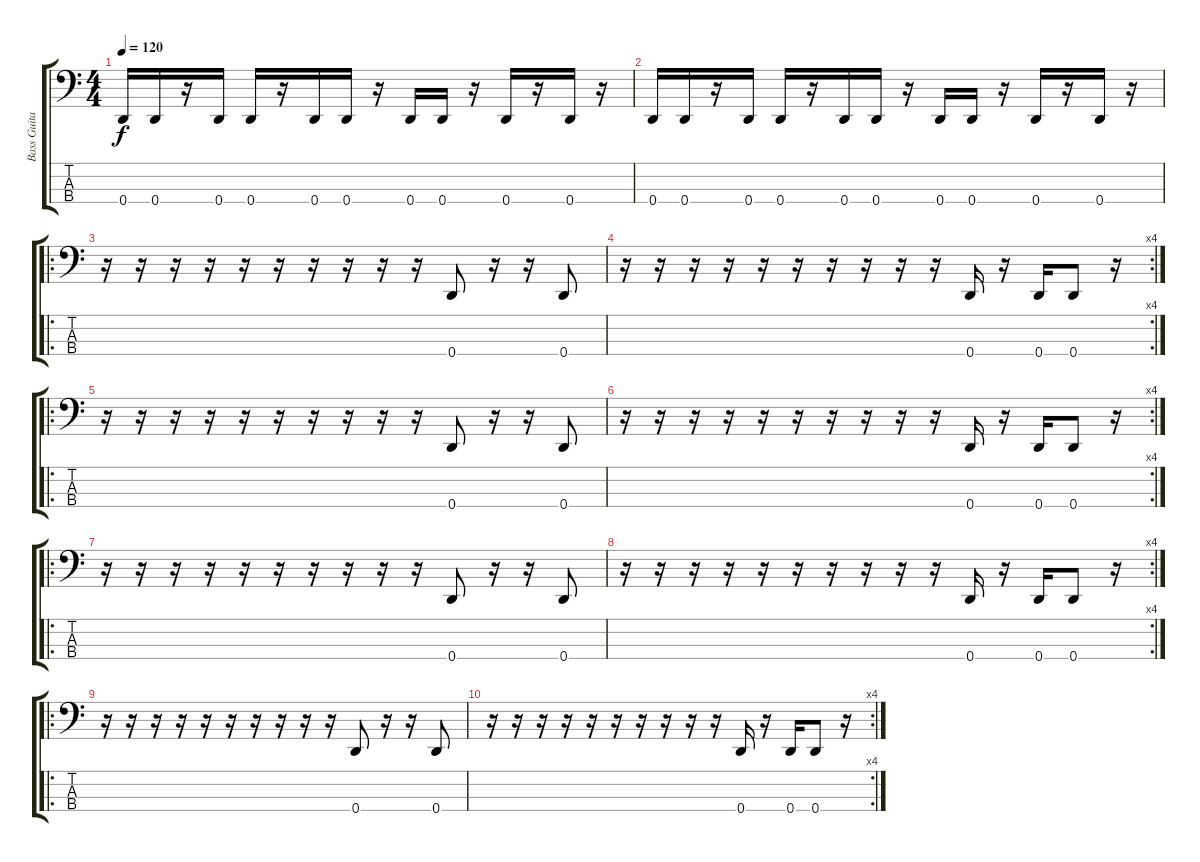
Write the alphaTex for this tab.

\track ("Bass Guitar" "Bass Guita") {instrument slapbass2}
\staff {score tabs}
\tuning (G2 D2 A1 D1) {hide}
\ts (4 4)
\tempo 120
\clef f4
\ks c
0.4.16{dy f} 0.4.16 r.16 0.4.16 0.4.16 r.16 0.4.16 0.4.16 r.16 0.4.16 0.4.16 r.16 0.4.16 r.16 0.4.16 r.16 |
0.4.16 0.4.16 r.16 0.4.16 0.4.16 r.16 0.4.16 0.4.16 r.16 0.4.16 0.4.16 r.16 0.4.16 r.16 0.4.16 r.16 |
\ro
r.16 r.16 r.16 r.16 r.16 r.16 r.16 r.16 r.16 r.16 0.4.8 r.16 r.16 0.4.8 |
\rc 4
r.16 r.16 r.16 r.16 r.16 r.16 r.16 r.16 r.16 r.16 0.4.16 r.16 0.4.16 0.4.8 r.16 |
\ro
r.16 r.16 r.16 r.16 r.16 r.16 r.16 r.16 r.16 r.16 0.4.8 r.16 r.16 0.4.8 |
\rc 4
r.16 r.16 r.16 r.16 r.16 r.16 r.16 r.16 r.16 r.16 0.4.16 r.16 0.4.16 0.4.8 r.16 |
\ro
r.16 r.16 r.16 r.16 r.16 r.16 r.16 r.16 r.16 r.16 0.4.8 r.16 r.16 0.4.8 |
\rc 4
r.16 r.16 r.16 r.16 r.16 r.16 r.16 r.16 r.16 r.16 0.4.16 r.16 0.4.16 0.4.8 r.16 |
\ro
r.16 r.16 r.16 r.16 r.16 r.16 r.16 r.16 r.16 r.16 0.4.8 r.16 r.16 0.4.8 |
\rc 4
r.16 r.16 r.16 r.16 r.16 r.16 r.16 r.16 r.16 r.16 0.4.16 r.16 0.4.16 0.4.8 r.16
